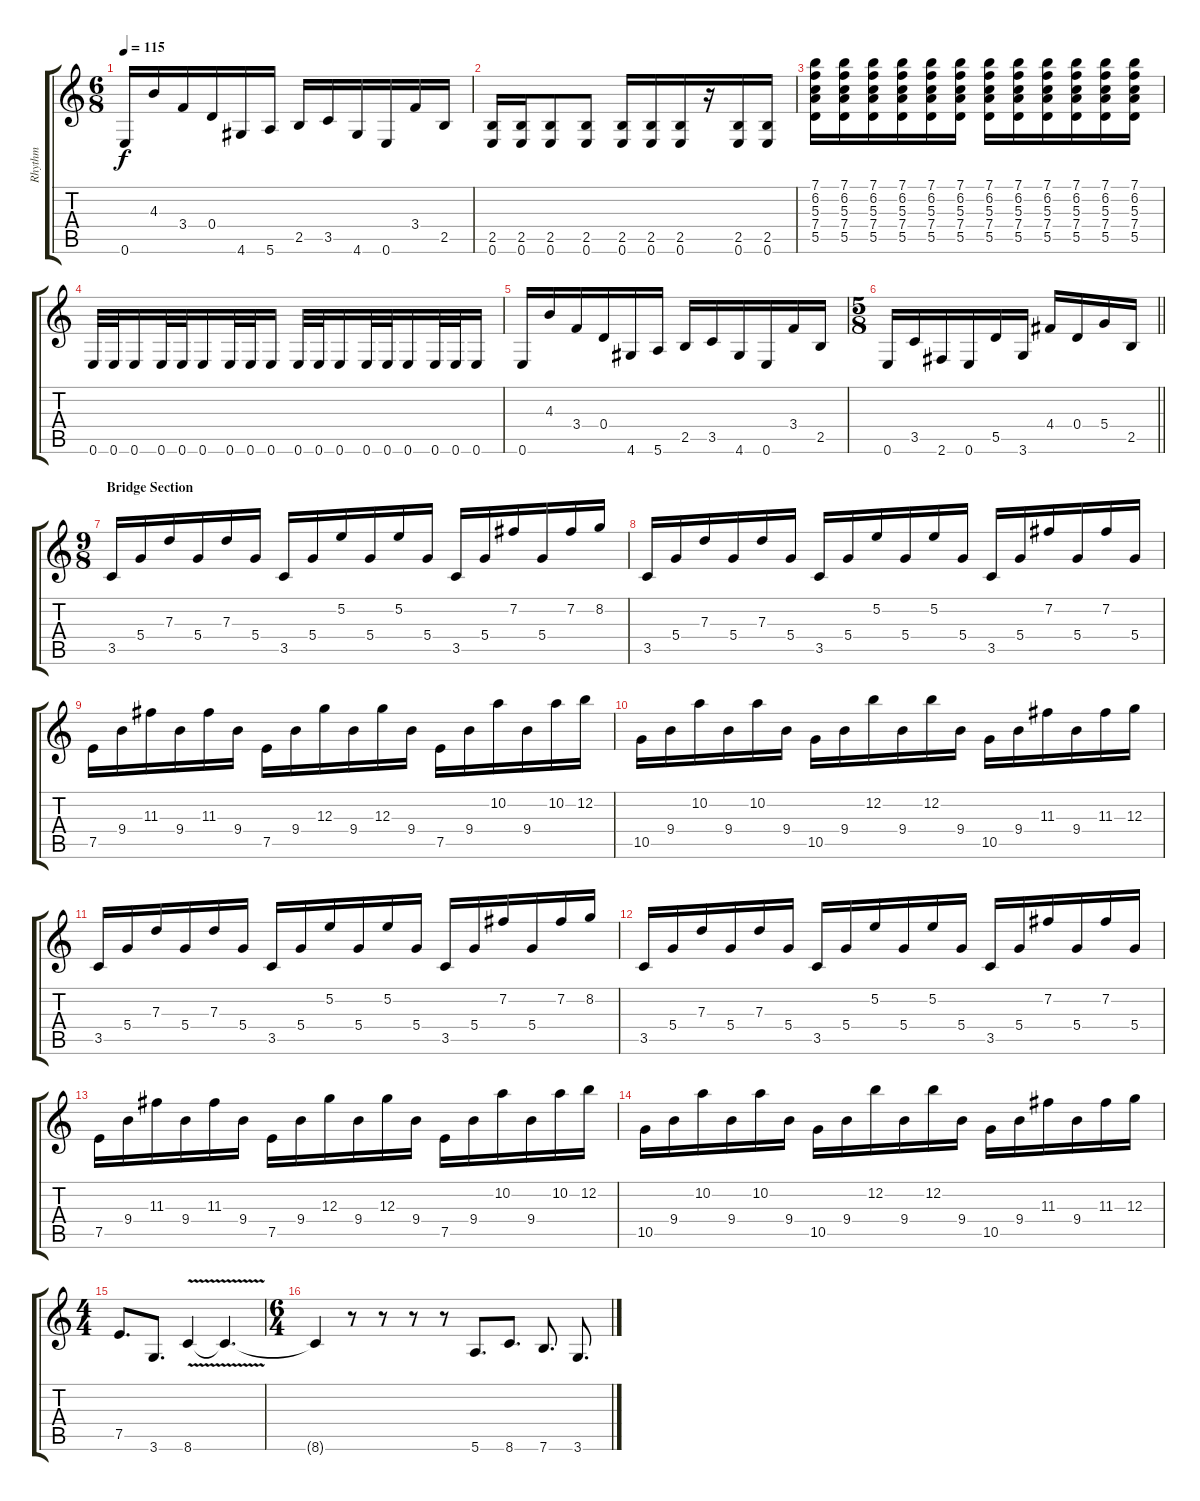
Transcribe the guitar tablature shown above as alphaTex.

\track ("Rhythm" "Rhythm") {instrument distortionguitar}
\staff {score tabs}
\tuning (E4 B3 G3 D3 A2 E2) {hide}
\ts (6 8)
\tempo 115
\clef g2
\ks c
0.6.16{dy f} 4.3.16 3.4.16 0.4.16 4.6.16 5.6.16 2.5.16 3.5.16 4.6.16 0.6.16 3.4.16 2.5.16 |
(2.5 0.6).16 (2.5 0.6).16 (2.5 0.6).8 (2.5 0.6).8 (2.5 0.6).16 (2.5 0.6).16 (2.5 0.6).16 r.16 (2.5 0.6).16 (2.5 0.6).16 |
(7.1 6.2 5.3 7.4 5.5).16 (7.1 6.2 5.3 7.4 5.5).16 (7.1 6.2 5.3 7.4 5.5).16 (7.1 6.2 5.3 7.4 5.5).16 (7.1 6.2 5.3 7.4 5.5).16 (7.1 6.2 5.3 7.4 5.5).16 (7.1 6.2 5.3 7.4 5.5).16 (7.1 6.2 5.3 7.4 5.5).16 (7.1 6.2 5.3 7.4 5.5).16 (7.1 6.2 5.3 7.4 5.5).16 (7.1 6.2 5.3 7.4 5.5).16 (7.1 6.2 5.3 7.4 5.5).16 |
0.6.32 0.6.32 0.6.16 0.6.32 0.6.32 0.6.16 0.6.32 0.6.32 0.6.16 0.6.32 0.6.32 0.6.16 0.6.32 0.6.32 0.6.16 0.6.32 0.6.32 0.6.16 |
0.6.16 4.3.16 3.4.16 0.4.16 4.6.16 5.6.16 2.5.16 3.5.16 4.6.16 0.6.16 3.4.16 2.5.16 |
\ts (5 8)
\barLineRight lightlight
0.6.16 3.5.16 2.6.16 0.6.16 5.5.16 3.6.16 4.4.16 0.4.16 5.4.16 2.5.16 |
\ts (9 8)
\section ("" "Bridge Section")
3.5.16 5.4.16 7.3.16 5.4.16 7.3.16 5.4.16 3.5.16 5.4.16 5.2.16 5.4.16 5.2.16 5.4.16 3.5.16 5.4.16 7.2.16 5.4.16 7.2.16 8.2.16 |
3.5.16 5.4.16 7.3.16 5.4.16 7.3.16 5.4.16 3.5.16 5.4.16 5.2.16 5.4.16 5.2.16 5.4.16 3.5.16 5.4.16 7.2.16 5.4.16 7.2.16 5.4.16 |
7.5.16 9.4.16 11.3.16 9.4.16 11.3.16 9.4.16 7.5.16 9.4.16 12.3.16 9.4.16 12.3.16 9.4.16 7.5.16 9.4.16 10.2.16 9.4.16 10.2.16 12.2.16 |
10.5.16 9.4.16 10.2.16 9.4.16 10.2.16 9.4.16 10.5.16 9.4.16 12.2.16 9.4.16 12.2.16 9.4.16 10.5.16 9.4.16 11.3.16 9.4.16 11.3.16 12.3.16 |
3.5.16 5.4.16 7.3.16 5.4.16 7.3.16 5.4.16 3.5.16 5.4.16 5.2.16 5.4.16 5.2.16 5.4.16 3.5.16 5.4.16 7.2.16 5.4.16 7.2.16 8.2.16 |
3.5.16 5.4.16 7.3.16 5.4.16 7.3.16 5.4.16 3.5.16 5.4.16 5.2.16 5.4.16 5.2.16 5.4.16 3.5.16 5.4.16 7.2.16 5.4.16 7.2.16 5.4.16 |
7.5.16 9.4.16 11.3.16 9.4.16 11.3.16 9.4.16 7.5.16 9.4.16 12.3.16 9.4.16 12.3.16 9.4.16 7.5.16 9.4.16 10.2.16 9.4.16 10.2.16 12.2.16 |
10.5.16 9.4.16 10.2.16 9.4.16 10.2.16 9.4.16 10.5.16 9.4.16 12.2.16 9.4.16 12.2.16 9.4.16 10.5.16 9.4.16 11.3.16 9.4.16 11.3.16 12.3.16 |
\ts (4 4)
7.5.8{d} 3.6.8{d} 8.6{v}.4 8.6{t}.4{d} |
\ts (6 4)
8.6{t}.4 r.8 r.8 r.8 r.8 5.6.8{d} 8.6.8{d} 7.6.8{d} 3.6.8{d}
